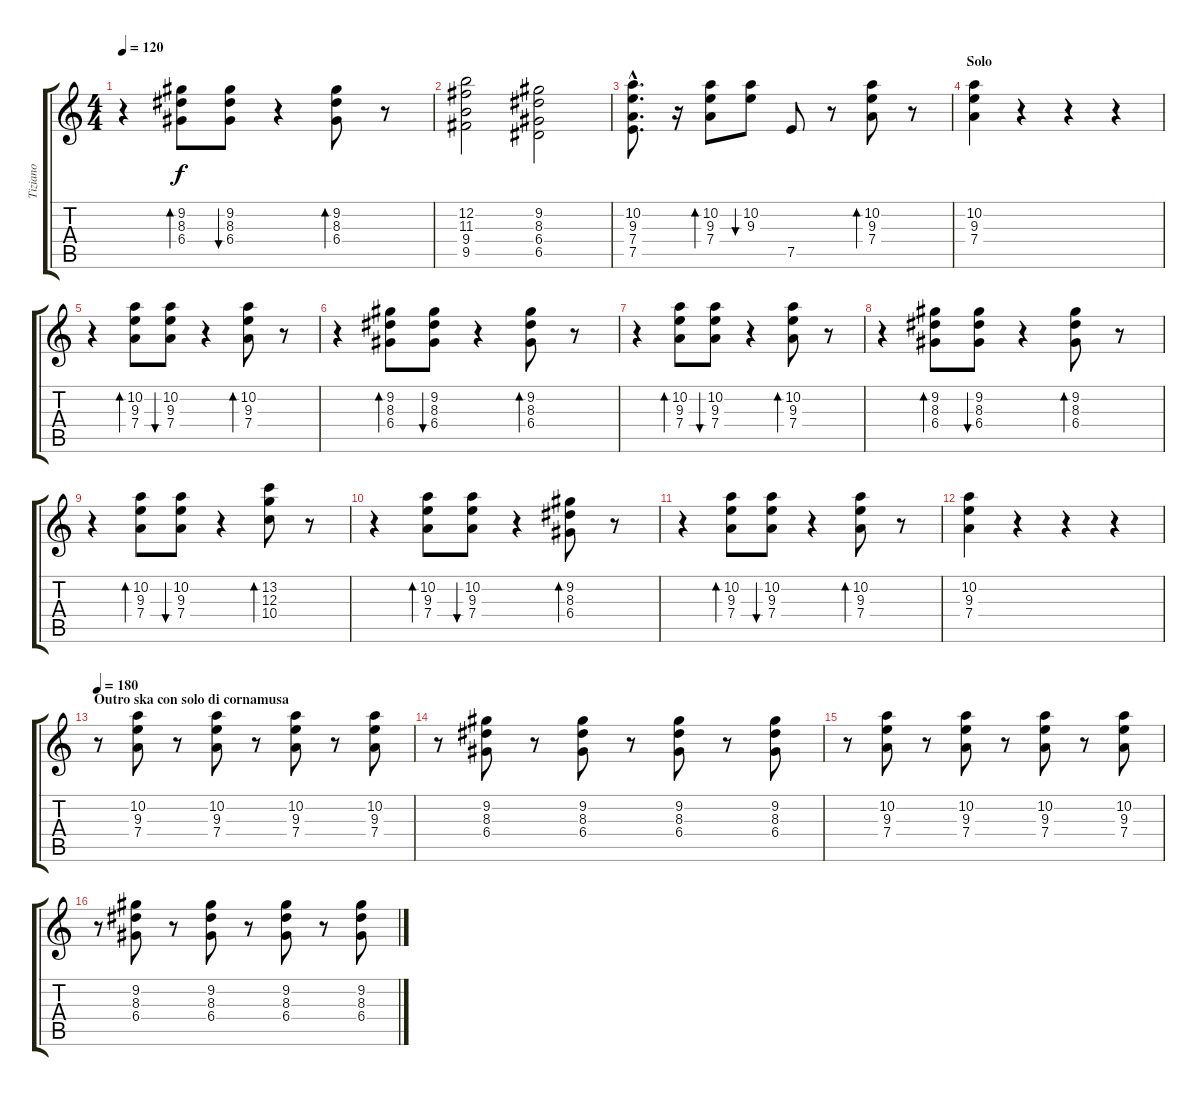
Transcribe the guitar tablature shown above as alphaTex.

\track ("Tiziano" "Tiziano") {instrument electricguitarclean}
\staff {score tabs}
\tuning (E4 B3 G3 D3 A2 E2) {hide}
\ts (4 4)
\tempo 120
\clef g2
\ks c
r.4{dy f} (9.2 8.3 6.4).8{bd 120} (9.2 8.3 6.4).8{bu 30} r.4 (9.2 8.3 6.4).8{bd 120} r.8 |
(12.2 11.3 9.4 9.5).2 (9.2 8.3 6.4 6.5).2 |
(10.2{hac} 9.3{hac} 7.4{hac} 7.5{hac}).8{d} r.16 (10.2 9.3 7.4).8{bd 120} (10.2 9.3).8{bu 30} 7.5.8 r.8 (10.2 9.3 7.4).8{bd 120} r.8 |
\section ("" "Solo")
(10.2 9.3 7.4).4 r.4 r.4 r.4 |
r.4 (10.2 9.3 7.4).8{bd 480} (10.2 9.3 7.4).8{bu 30} r.4 (10.2 9.3 7.4).8{bd 120} r.8 |
r.4 (9.2 8.3 6.4).8{bd 120} (9.2 8.3 6.4).8{bu 30} r.4 (9.2 8.3 6.4).8{bd 120} r.8 |
r.4 (10.2 9.3 7.4).8{bd 480} (10.2 9.3 7.4).8{bu 30} r.4 (10.2 9.3 7.4).8{bd 120} r.8 |
r.4 (9.2 8.3 6.4).8{bd 120} (9.2 8.3 6.4).8{bu 30} r.4 (9.2 8.3 6.4).8{bd 120} r.8 |
r.4 (10.2 9.3 7.4).8{bd 480} (10.2 9.3 7.4).8{bu 30} r.4 (13.2 12.3 10.4).8{bd 120} r.8 |
r.4 (10.2 9.3 7.4).8{bd 480} (10.2 9.3 7.4).8{bu 30} r.4 (9.2 8.3 6.4).8{bd 120} r.8 |
r.4 (10.2 9.3 7.4).8{bd 480} (10.2 9.3 7.4).8{bu 30} r.4 (10.2 9.3 7.4).8{bd 120} r.8 |
(10.2 9.3 7.4).4 r.4 r.4 r.4 |
\section ("" "Outro ska con solo di cornamusa")
\tempo 180
r.8 (10.2 9.3 7.4).8 r.8 (10.2 9.3 7.4).8 r.8 (10.2 9.3 7.4).8 r.8 (10.2 9.3 7.4).8 |
r.8 (9.2 8.3 6.4).8 r.8 (9.2 8.3 6.4).8 r.8 (9.2 8.3 6.4).8 r.8 (9.2 8.3 6.4).8 |
r.8 (10.2 9.3 7.4).8 r.8 (10.2 9.3 7.4).8 r.8 (10.2 9.3 7.4).8 r.8 (10.2 9.3 7.4).8 |
r.8 (9.2 8.3 6.4).8 r.8 (9.2 8.3 6.4).8 r.8 (9.2 8.3 6.4).8 r.8 (9.2 8.3 6.4).8
